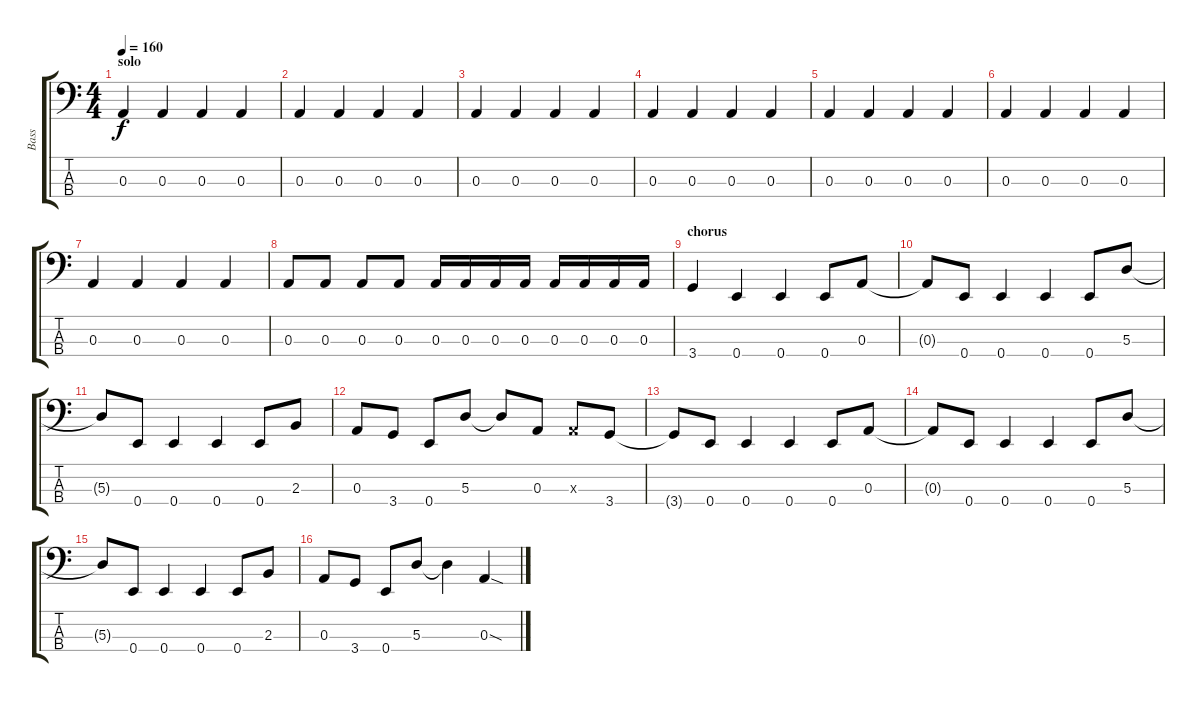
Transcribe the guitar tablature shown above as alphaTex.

\track ("Bass" "Bass") {instrument electricbasspick}
\staff {score tabs}
\tuning (G2 D2 A1 E1) {hide}
\ts (4 4)
\section ("" "solo")
\tempo 160
\clef f4
\ks c
0.3.4{dy f} 0.3.4 0.3.4 0.3.4 |
0.3.4 0.3.4 0.3.4 0.3.4 |
0.3.4 0.3.4 0.3.4 0.3.4 |
0.3.4 0.3.4 0.3.4 0.3.4 |
0.3.4 0.3.4 0.3.4 0.3.4 |
0.3.4 0.3.4 0.3.4 0.3.4 |
0.3.4 0.3.4 0.3.4 0.3.4 |
0.3.8 0.3.8 0.3.8 0.3.8 0.3.16 0.3.16 0.3.16 0.3.16 0.3.16 0.3.16 0.3.16 0.3.16 |
\section ("" "chorus")
3.4.4 0.4.4 0.4.4 0.4.8 0.3.8 |
0.3{t}.8 0.4.8 0.4.4 0.4.4 0.4.8 5.3.8 |
5.3{t}.8 0.4.8 0.4.4 0.4.4 0.4.8 2.3.8 |
0.3.8 3.4.8 0.4.8 5.3.8 5.3{t}.8 0.3.8 0.3{x}.8 3.4.8 |
3.4{t}.8 0.4.8 0.4.4 0.4.4 0.4.8 0.3.8 |
0.3{t}.8 0.4.8 0.4.4 0.4.4 0.4.8 5.3.8 |
5.3{t}.8 0.4.8 0.4.4 0.4.4 0.4.8 2.3.8 |
0.3.8 3.4.8 0.4.8 5.3.8 5.3{t}.4 0.3{sod}.4
